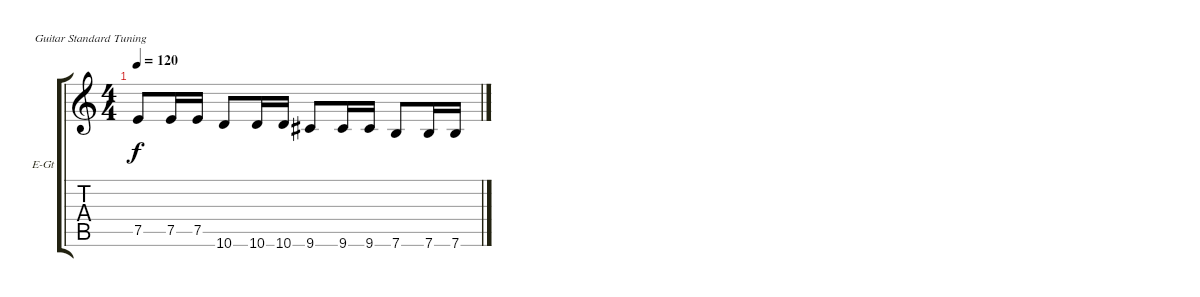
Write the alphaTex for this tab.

\defaultSystemsLayout 4
\bracketExtendMode groupsimilarinstruments
\firstSystemTrackNameOrientation horizontal
\otherSystemsTrackNameOrientation horizontal
\track ("Ю.Каспарян" "E-Gt") {instrument overdrivenguitar}
\staff {score tabs}
\tuning (E4 B3 G3 D3 A2 E2)
\ts (4 4)
\tempo 120
\clef g2
\ks c
7.5.8{dy f} 7.5.16 7.5.16 10.6.8 10.6.16 10.6.16 9.6.8 9.6.16 9.6.16 7.6.8 7.6.16 7.6.16
